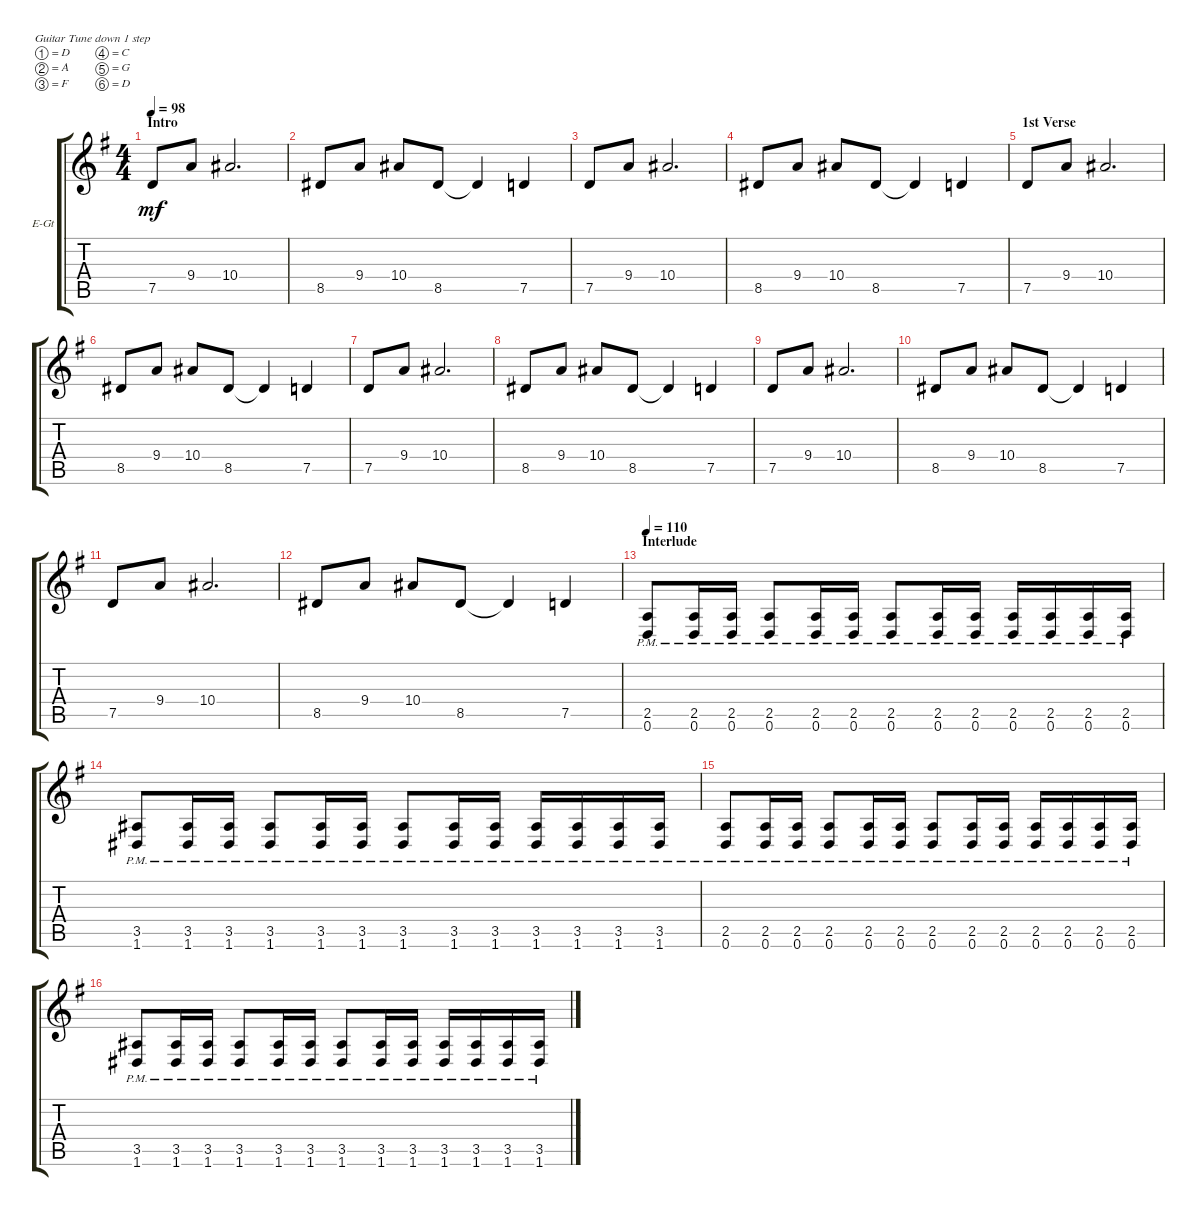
\defaultSystemsLayout 4
\bracketExtendMode groupsimilarinstruments
\firstSystemTrackNameOrientation horizontal
\otherSystemsTrackNameOrientation horizontal
\track ("Left" "E-Gt") {instrument distortionguitar}
\staff {score tabs}
\tuning (D4 A3 F3 C3 G2 D2)
\ts (4 4)
\section ("" "Intro")
\tempo 98
\clef g2
\ks eminor
7.5.8{dy mf instrument distortionguitar} 9.4.8 10.4.2{d} |
8.5.8 9.4.8 10.4.8 8.5.8 8.5{t}.4 7.5.4 |
7.5.8 9.4.8 10.4.2{d} |
8.5.8 9.4.8 10.4.8 8.5.8 8.5{t}.4 7.5.4 |
\section ("" "1st Verse")
7.5.8 9.4.8 10.4.2{d} |
8.5.8 9.4.8 10.4.8 8.5.8 8.5{t}.4 7.5.4 |
7.5.8 9.4.8 10.4.2{d} |
8.5.8 9.4.8 10.4.8 8.5.8 8.5{t}.4 7.5.4 |
7.5.8 9.4.8 10.4.2{d} |
8.5.8 9.4.8 10.4.8 8.5.8 8.5{t}.4 7.5.4 |
7.5.8 9.4.8 10.4.2{d} |
8.5.8 9.4.8 10.4.8 8.5.8 8.5{t}.4 7.5.4 |
\section ("" "Interlude")
\tempo 110
(0.6{pm} 2.5{pm}).8 (0.6{pm} 2.5{pm}).16 (0.6{pm} 2.5{pm}).16 (0.6{pm} 2.5{pm}).8 (0.6{pm} 2.5{pm}).16 (0.6{pm} 2.5{pm}).16 (0.6{pm} 2.5{pm}).8 (0.6{pm} 2.5{pm}).16 (0.6{pm} 2.5{pm}).16 (0.6{pm} 2.5{pm}).16 (0.6{pm} 2.5{pm}).16 (0.6{pm} 2.5{pm}).16 (0.6{pm} 2.5{pm}).16 |
(1.6{pm} 3.5{pm}).8 (1.6{pm} 3.5{pm}).16 (1.6{pm} 3.5{pm}).16 (1.6{pm} 3.5{pm}).8 (1.6{pm} 3.5{pm}).16 (1.6{pm} 3.5{pm}).16 (1.6{pm} 3.5{pm}).8 (1.6{pm} 3.5{pm}).16 (1.6{pm} 3.5{pm}).16 (1.6{pm} 3.5{pm}).16 (1.6{pm} 3.5{pm}).16 (1.6{pm} 3.5{pm}).16 (1.6{pm} 3.5{pm}).16 |
(0.6{pm} 2.5{pm}).8 (0.6{pm} 2.5{pm}).16 (0.6{pm} 2.5{pm}).16 (0.6{pm} 2.5{pm}).8 (0.6{pm} 2.5{pm}).16 (0.6{pm} 2.5{pm}).16 (0.6{pm} 2.5{pm}).8 (0.6{pm} 2.5{pm}).16 (0.6{pm} 2.5{pm}).16 (0.6{pm} 2.5{pm}).16 (0.6{pm} 2.5{pm}).16 (0.6{pm} 2.5{pm}).16 (0.6{pm} 2.5{pm}).16 |
(1.6{pm} 3.5{pm}).8 (1.6{pm} 3.5{pm}).16 (1.6{pm} 3.5{pm}).16 (1.6{pm} 3.5{pm}).8 (1.6{pm} 3.5{pm}).16 (1.6{pm} 3.5{pm}).16 (1.6{pm} 3.5{pm}).8 (1.6{pm} 3.5{pm}).16 (1.6{pm} 3.5{pm}).16 (1.6{pm} 3.5{pm}).16 (1.6{pm} 3.5{pm}).16 (1.6{pm} 3.5{pm}).16 (1.6{pm} 3.5{pm}).16
